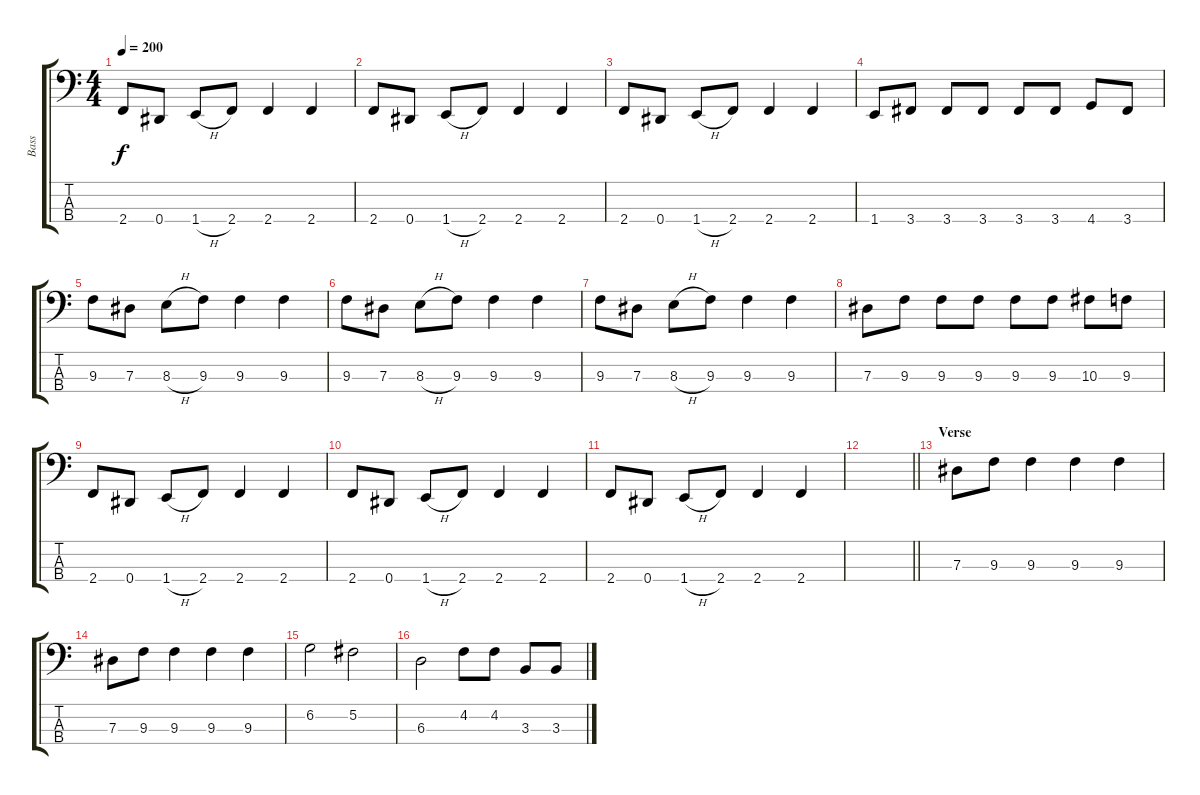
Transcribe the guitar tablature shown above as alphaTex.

\track ("Bass" "Bass") {instrument electricbassfinger}
\staff {score tabs}
\tuning (Gb2 Db2 Ab1 Eb1) {hide}
\ts (4 4)
\tempo 200
\clef f4
\ks c
2.4.8{dy f} 0.4.8 1.4{h}.8 2.4.8 2.4.4 2.4.4 |
2.4.8 0.4.8 1.4{h}.8 2.4.8 2.4.4 2.4.4 |
2.4.8 0.4.8 1.4{h}.8 2.4.8 2.4.4 2.4.4 |
1.4.8 3.4.8 3.4.8 3.4.8 3.4.8 3.4.8 4.4.8 3.4.8 |
9.3.8 7.3.8 8.3{h}.8 9.3.8 9.3.4 9.3.4 |
9.3.8 7.3.8 8.3{h}.8 9.3.8 9.3.4 9.3.4 |
9.3.8 7.3.8 8.3{h}.8 9.3.8 9.3.4 9.3.4 |
7.3.8 9.3.8 9.3.8 9.3.8 9.3.8 9.3.8 10.3.8 9.3.8 |
2.4.8 0.4.8 1.4{h}.8 2.4.8 2.4.4 2.4.4 |
2.4.8 0.4.8 1.4{h}.8 2.4.8 2.4.4 2.4.4 |
2.4.8 0.4.8 1.4{h}.8 2.4.8 2.4.4 2.4.4 |
\barLineRight lightlight
|
\section ("" "Verse")
7.3.8 9.3.8 9.3.4 9.3.4 9.3.4 |
7.3.8 9.3.8 9.3.4 9.3.4 9.3.4 |
6.2.2 5.2.2 |
6.3.2 4.2.8 4.2.8 3.3.8 3.3.8
